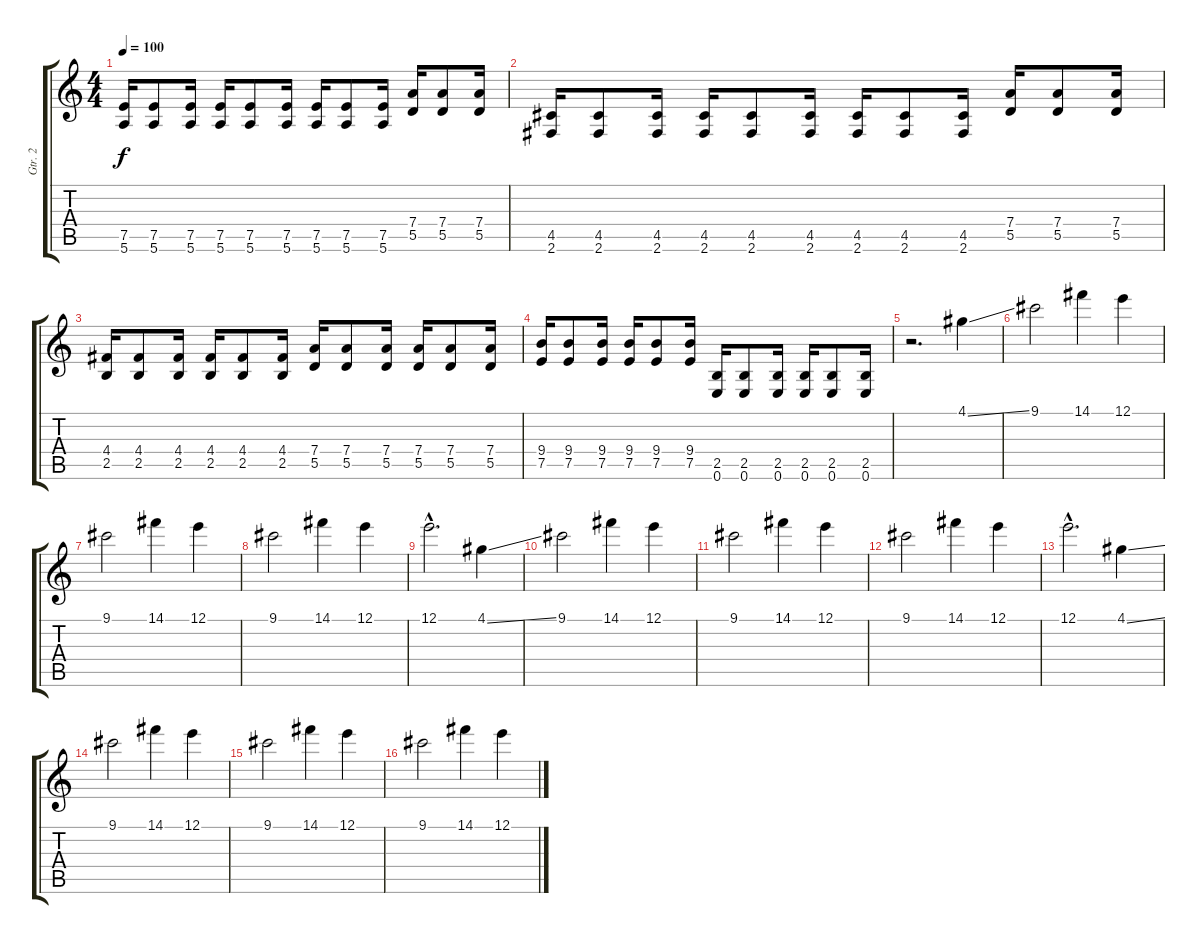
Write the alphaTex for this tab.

\track ("Gtr. 2" "Gtr. 2") {instrument distortionguitar}
\staff {score tabs}
\tuning (E4 B3 G3 D3 A2 E2) {hide}
\ts (4 4)
\tempo 100
\clef g2
\ks c
(7.5 5.6).16{dy f} (7.5 5.6).8 (7.5 5.6).16 (7.5 5.6).16 (7.5 5.6).8 (7.5 5.6).16 (7.5 5.6).16 (7.5 5.6).8 (7.5 5.6).16 (7.4 5.5).16 (7.4 5.5).8 (7.4 5.5).16 |
(4.5 2.6).16 (4.5 2.6).8 (4.5 2.6).16 (4.5 2.6).16 (4.5 2.6).8 (4.5 2.6).16 (4.5 2.6).16 (4.5 2.6).8 (4.5 2.6).16 (7.4 5.5).16 (7.4 5.5).8 (7.4 5.5).16 |
(4.4 2.5).16 (4.4 2.5).8 (4.4 2.5).16 (4.4 2.5).16 (4.4 2.5).8 (4.4 2.5).16 (7.4 5.5).16 (7.4 5.5).8 (7.4 5.5).16 (7.4 5.5).16 (7.4 5.5).8 (7.4 5.5).16 |
(9.4 7.5).16 (9.4 7.5).8 (9.4 7.5).16 (9.4 7.5).16 (9.4 7.5).8 (9.4 7.5).16 (2.5 0.6).16 (2.5 0.6).8 (2.5 0.6).16 (2.5 0.6).16 (2.5 0.6).8 (2.5 0.6).16 |
r.2{d} 4.1{ss}.4 |
9.1.2 14.1.4 12.1.4 |
9.1.2 14.1.4 12.1.4 |
9.1.2 14.1.4 12.1.4 |
12.1{hac}.2{d} 4.1{ss}.4 |
9.1.2 14.1.4 12.1.4 |
9.1.2 14.1.4 12.1.4 |
9.1.2 14.1.4 12.1.4 |
12.1{hac}.2{d} 4.1{ss}.4 |
9.1.2 14.1.4 12.1.4 |
9.1.2 14.1.4 12.1.4 |
9.1.2 14.1.4 12.1.4
